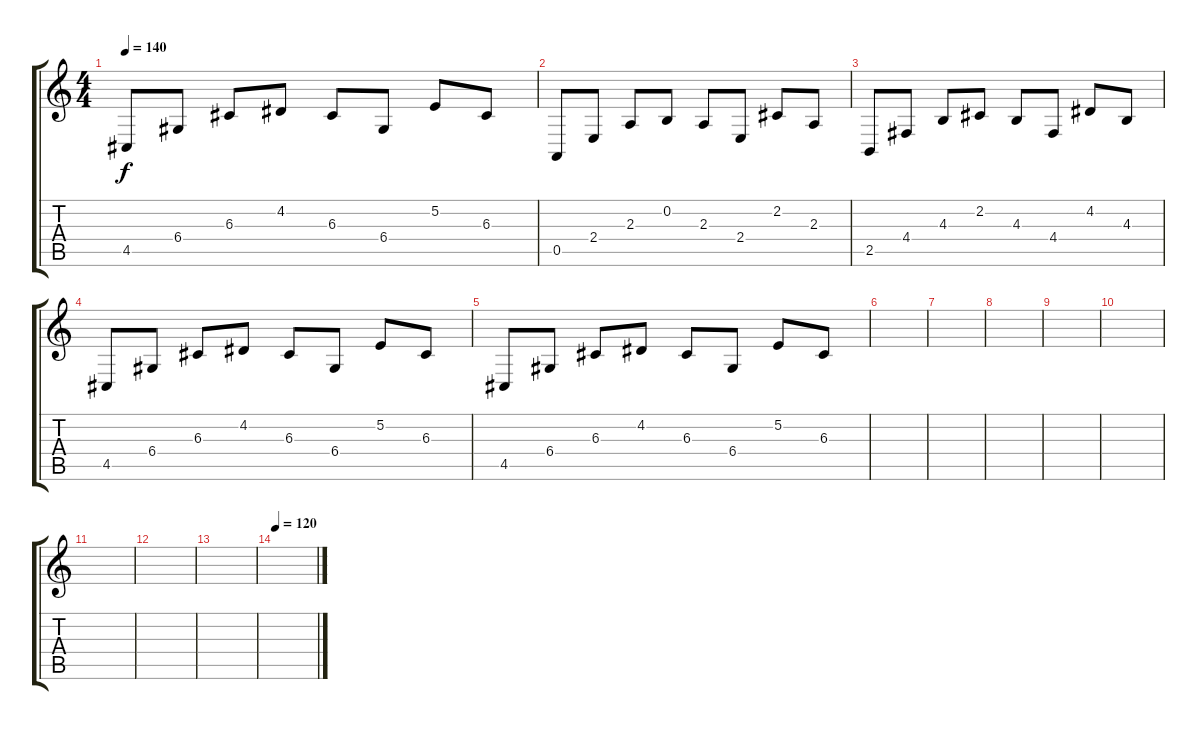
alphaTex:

\track "" {instrument stringensemble1}
\staff {score tabs}
\tuning (E4 B3 G3 D3 A2 E2) {hide}
\ts (4 4)
\tempo 140
\clef g2
\ks c
4.5.8{dy f} 6.4.8 6.3.8 4.2.8 6.3.8 6.4.8 5.2.8 6.3.8 |
0.5.8 2.4.8 2.3.8 0.2.8 2.3.8 2.4.8 2.2.8 2.3.8 |
2.5.8 4.4.8 4.3.8 2.2.8 4.3.8 4.4.8 4.2.8 4.3.8 |
4.5.8{volume 0} 6.4.8 6.3.8 4.2.8 6.3.8 6.4.8 5.2.8 6.3.8 |
4.5.8 6.4.8 6.3.8 4.2.8 6.3.8 6.4.8 5.2.8 6.3.8 |
|
|
|
|
|
|
|
|
\tempo 120
